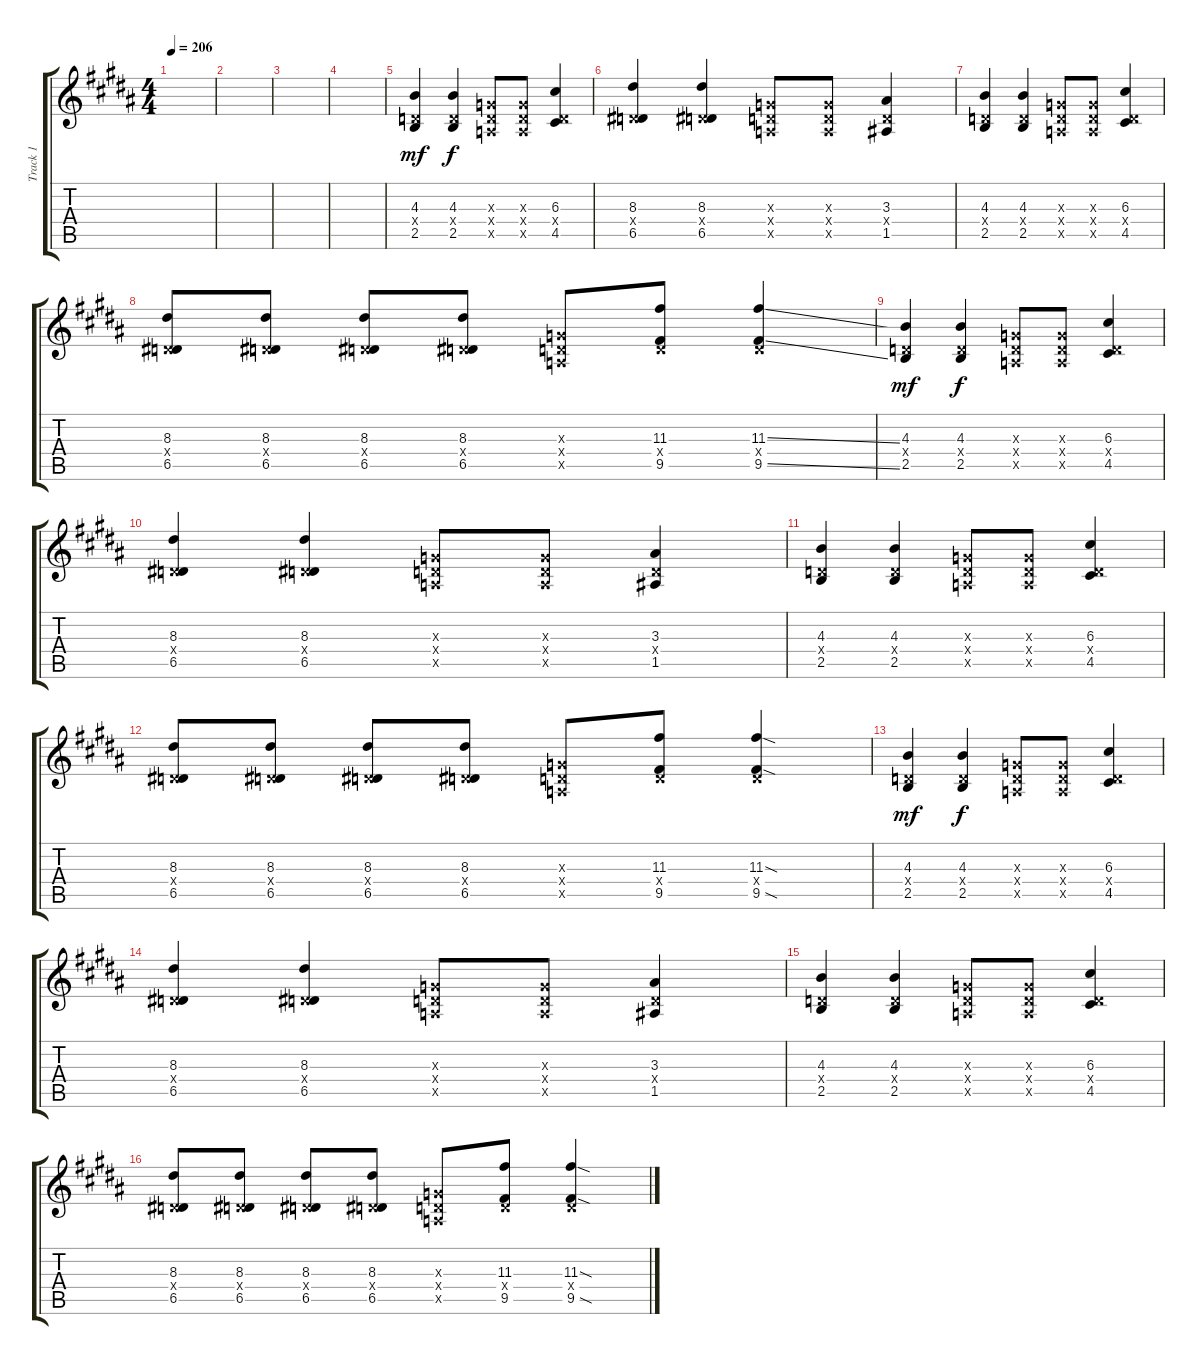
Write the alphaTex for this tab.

\track ("Track 1" "Track 1") {instrument distortionguitar}
\staff {score tabs}
\tuning (E4 B3 G3 D3 A2 E2) {hide}
\ts (4 4)
\tempo 206
\clef g2
\ks b
|
|
|
|
(4.3 0.4{x} 2.5).4{dy mf volume 8} (4.3 0.4{x} 2.5).4{dy f} (0.3{x} 0.4{x} 0.5{x}).8 (0.3{x} 0.4{x} 0.5{x}).8 (6.3 0.4{x} 4.5).4 |
(8.3 0.4{x} 6.5).4 (8.3 0.4{x} 6.5).4 (0.3{x} 0.4{x} 0.5{x}).8 (0.3{x} 0.4{x} 0.5{x}).8 (3.3 0.4{x} 1.5).4 |
(4.3 0.4{x} 2.5).4 (4.3 0.4{x} 2.5).4 (0.3{x} 0.4{x} 0.5{x}).8 (0.3{x} 0.4{x} 0.5{x}).8 (6.3 0.4{x} 4.5).4 |
(8.3 0.4{x} 6.5).8 (8.3 0.4{x} 6.5).8 (8.3 0.4{x} 6.5).8 (8.3 0.4{x} 6.5).8 (0.3{x} 0.4{x} 0.5{x}).8 (11.3 0.4{x} 9.5).8 (11.3{ss} 0.4{x} 9.5{ss}).4 |
(4.3 0.4{x} 2.5).4{dy mf volume 8} (4.3 0.4{x} 2.5).4{dy f} (0.3{x} 0.4{x} 0.5{x}).8 (0.3{x} 0.4{x} 0.5{x}).8 (6.3 0.4{x} 4.5).4 |
(8.3 0.4{x} 6.5).4 (8.3 0.4{x} 6.5).4 (0.3{x} 0.4{x} 0.5{x}).8 (0.3{x} 0.4{x} 0.5{x}).8 (3.3 0.4{x} 1.5).4 |
(4.3 0.4{x} 2.5).4 (4.3 0.4{x} 2.5).4 (0.3{x} 0.4{x} 0.5{x}).8 (0.3{x} 0.4{x} 0.5{x}).8 (6.3 0.4{x} 4.5).4 |
(8.3 0.4{x} 6.5).8 (8.3 0.4{x} 6.5).8 (8.3 0.4{x} 6.5).8 (8.3 0.4{x} 6.5).8 (0.3{x} 0.4{x} 0.5{x}).8 (11.3 0.4{x} 9.5).8 (11.3{sod} 0.4{x} 9.5{sod}).4 |
(4.3 0.4{x} 2.5).4{dy mf volume 8} (4.3 0.4{x} 2.5).4{dy f} (0.3{x} 0.4{x} 0.5{x}).8 (0.3{x} 0.4{x} 0.5{x}).8 (6.3 0.4{x} 4.5).4 |
(8.3 0.4{x} 6.5).4 (8.3 0.4{x} 6.5).4 (0.3{x} 0.4{x} 0.5{x}).8 (0.3{x} 0.4{x} 0.5{x}).8 (3.3 0.4{x} 1.5).4 |
(4.3 0.4{x} 2.5).4 (4.3 0.4{x} 2.5).4 (0.3{x} 0.4{x} 0.5{x}).8 (0.3{x} 0.4{x} 0.5{x}).8 (6.3 0.4{x} 4.5).4 |
(8.3 0.4{x} 6.5).8 (8.3 0.4{x} 6.5).8 (8.3 0.4{x} 6.5).8 (8.3 0.4{x} 6.5).8 (0.3{x} 0.4{x} 0.5{x}).8 (11.3 0.4{x} 9.5).8 (11.3{sod} 0.4{x} 9.5{sod}).4
